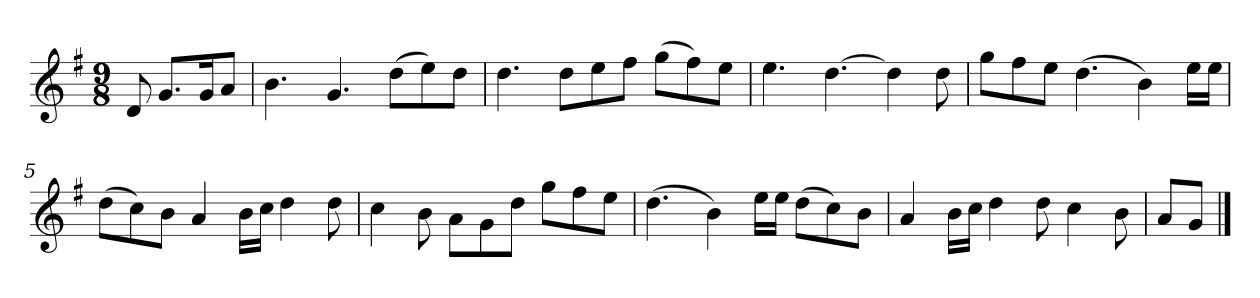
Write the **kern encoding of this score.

**kern
*part1
*staff1
*k[f#]
*M9/8
*MM120
=
8d
8.gL
16gK
8aJ
=1
4.b
4.g
(8ddL
8ee)
8ddJ
=2
4.dd
8ddL
8ee
8ff#J
(8ggL
8ff#)
8eeJ
=3
4.ee
[4.dd
4dd]
8dd
=4
8ggL
8ff#
8eeJ
(4.dd
4b)
16eeLL
16eeJJ
=5
(8ddL
8cc)
8bJ
4a
16bLL
16ccJJ
4dd
8dd
=6
4cc
8b
8aL
8g
8ddJ
8ggL
8ff#
8eeJ
=7
(4.dd
4b)
16eeLL
16eeJJ
(8ddL
8cc)
8bJ
=8
4a
16bLL
16ccJJ
4dd
8dd
4cc
8b
=9
8aL
8gJ
==
*-
